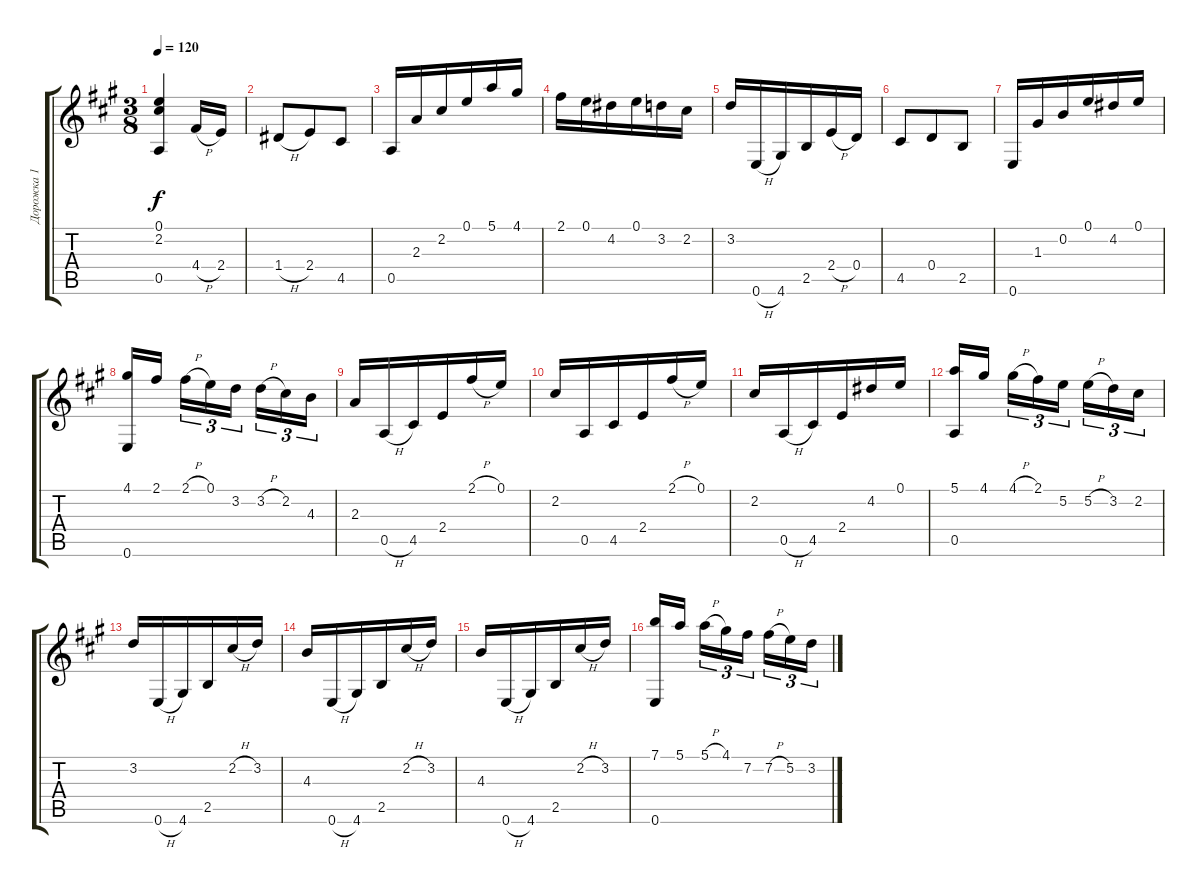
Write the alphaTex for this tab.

\track ("Дорожка 1" "Дорожка 1") {instrument acousticguitarnylon}
\staff {score tabs}
\tuning (E4 B3 G3 D3 A2 E2) {hide}
\ts (3 8)
\tempo 120
\clef g2
\ks a
(0.1 2.2 0.5).4{dy f} 4.4{h}.16 2.4.16 |
1.4{h}.8 2.4.8 4.5.8 |
0.5.16 2.3.16 2.2.16 0.1.16 5.1.16 4.1.16 |
2.1.16 0.1.16 4.2.16 0.1.16 3.2.16 2.2.16 |
3.2.16 0.6{h}.16 4.6.16 2.5.16 2.4{h}.16 0.4.16 |
4.5.8 0.4.8 2.5.8 |
0.6.16 1.3.16 0.2.16 0.1.16 4.2.16 0.1.16 |
(4.1 0.6).16 2.1.16 2.1{h}.16{tu (3 2)} 0.1.16{tu (3 2)} 3.2.16{tu (3 2)} 3.2{h}.16{tu (3 2)} 2.2.16{tu (3 2)} 4.3.16{tu (3 2)} |
2.3.16 0.5{h}.16 4.5.16 2.4.16 2.1{h}.16 0.1.16 |
2.2.16 0.5.16 4.5.16 2.4.16 2.1{h}.16 0.1.16 |
2.2.16 0.5{h}.16 4.5.16 2.4.16 4.2.16 0.1.16 |
(5.1 0.5).16 4.1.16 4.1{h}.16{tu (3 2)} 2.1.16{tu (3 2)} 5.2.16{tu (3 2)} 5.2{h}.16{tu (3 2)} 3.2.16{tu (3 2)} 2.2.16{tu (3 2)} |
3.2.16 0.6{h}.16 4.6.16 2.5.16 2.2{h}.16 3.2.16 |
4.3.16 0.6{h}.16 4.6.16 2.5.16 2.2{h}.16 3.2.16 |
4.3.16 0.6{h}.16 4.6.16 2.5.16 2.2{h}.16 3.2.16 |
(7.1 0.6).16 5.1.16 5.1{h}.16{tu (3 2)} 4.1.16{tu (3 2)} 7.2.16{tu (3 2)} 7.2{h}.16{tu (3 2)} 5.2.16{tu (3 2)} 3.2.16{tu (3 2)}
